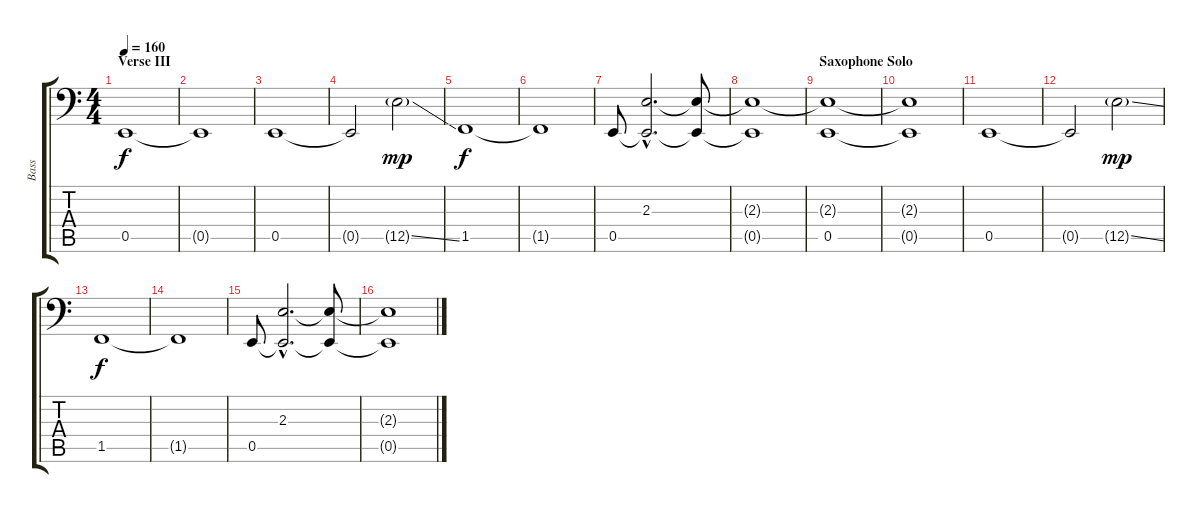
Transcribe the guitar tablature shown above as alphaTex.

\track ("Bass" "Bass") {instrument electricbassfinger}
\staff {score tabs}
\tuning (C3 G2 D2 A1 E1 B0) {hide}
\ts (4 4)
\section ("" "Verse III")
\tempo 160
\clef f4
\ks c
0.5.1{dy f} |
0.5{t}.1 |
0.5.1 |
0.5{t}.2 12.5{ss g}.2{dy mp} |
1.5.1{dy f} |
1.5{t}.1 |
0.5.8 (2.3{hac} 0.5{hac t}).2{d} (2.3{t} 0.5{t}).8 |
(2.3{t} 0.5{t}).1 |
\section ("" "Saxophone Solo")
(2.3{t} 0.5).1 |
(2.3{t} 0.5{t}).1 |
0.5.1 |
0.5{t}.2 12.5{ss g}.2{dy mp} |
1.5.1{dy f} |
1.5{t}.1 |
0.5.8 (2.3{hac} 0.5{hac t}).2{d} (2.3{t} 0.5{t}).8 |
(2.3{t} 0.5{t}).1
